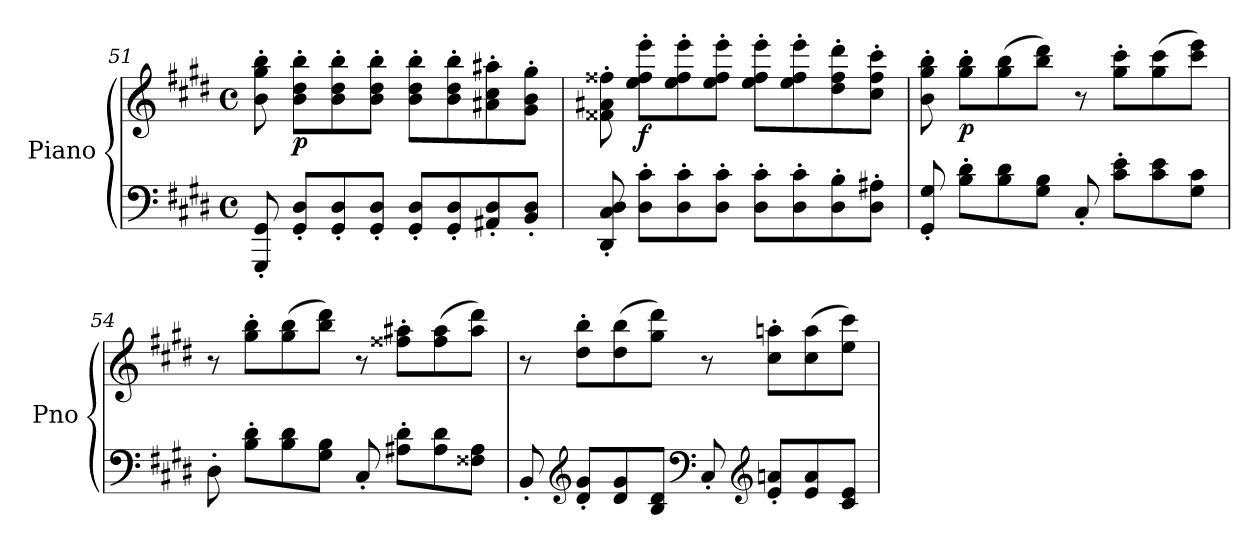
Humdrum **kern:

**kern	**kern	**dynam
*part1	*part1	*part1
*staff2	*staff1	*staff1/2
*I"Piano	*	*
*I'Pno	*	*
*clefF4	*clefG2	*
*k[f#c#g#d#]	*k[f#c#g#d#]	*
*M4/4	*M4/4	*
*met(c)	*met(c)	*
=51	=51	=51
8GGG#/' 8GG#/'	8b\' 8gg#\' 8bb\'	.
!	!	!LO:DY:b
8GG#/' 8D#/'L	8b\' 8dd#\' 8bb\'L	p
8GG#/' 8D#/'	8b\' 8dd#\' 8bb\'	.
8GG#/' 8D#/'J	8b\' 8dd#\' 8bb\'J	.
!	!	!LO:DY:b
8GG#/' 8D#/'L	8b\' 8dd#\' 8bb\'L	other-dynamics
8GG#/' 8D#/'	8b\' 8dd#\' 8bb\'	.
8AA#X/' 8D#/'	8a#X\' 8cc#\' 8aa#X\'	.
8BB/' 8D#/'J	8g#\' 8b\' 8gg#\'J	.
!!LO:PB:g=z
=52	=52	=52
8DD#/' 8C#/' 8D#/'	8f##X\' 8a#X\' 8ff##X\'	.
!	!	!LO:DY:b
8D#\' 8c#\'L	8ee\' 8ff##\' 8eee\'L	f
8D#\' 8c#\'	8ee\' 8ff##\' 8eee\'	.
8D#\' 8c#\'J	8ee\' 8ff##\' 8eee\'J	.
8D#\' 8c#\'L	8ee\' 8ff##\' 8eee\'L	.
8D#\' 8c#\'	8ee\' 8ff##\' 8eee\'	.
8D#\' 8B\'	8dd#\' 8ff##\' 8ddd#\'	.
8D#\' 8A#X\'J	8cc#\' 8ff##\' 8ccc#\'J	.
=53	=53	=53
8GG#/' 8G#/'	8b\' 8gg#\' 8bb\'	.
!	!	!LO:DY:b
8B\' 8d#\'L	8gg#\' 8bb\'L	p
8B\ 8d#\	(8gg#\ 8bb\	.
8G#\ 8B\J	8bb\ 8ddd#\J)	.
8C#'/	8r	.
8c#\' 8e\'L	8gg#\' 8ccc#\'L	.
8c#\ 8e\	(8gg#\ 8ccc#\	.
8G#\ 8c#\J	8ccc#\ 8eee\J)	.
=54	=54	=54
8D#'\	8r	.
8B\' 8d#\'L	8gg#\' 8bb\'L	.
8B\ 8d#\	(8gg#\ 8bb\	.
8G#\ 8B\J	8bb\ 8ddd#\J)	.
8C#'/	8r	.
8A#X\' 8d#\'L	8ff##X\' 8aa#X\'L	.
8A#\ 8d#\	(8ff##\ 8aa#\	.
8F##X\ 8A#\J	8aa#\ 8ddd#\J)	.
=55	=55	=55
8BB'/	8r	.
*clefG2	*	*
!	!	!LO:DY:b
8d#/' 8g#/'L	8dd#\' 8bb\'L	other-dynamics
8d#/ 8g#/	(8dd#\ 8bb\	.
8B/ 8d#/J	8gg#\ 8ddd#\J)	.
*clefF4	*	*
8C#'/	8r	.
*clefG2	*	*
8e/' 8an/'L	8cc#\' 8aan\'L	.
8e/ 8a/	(8cc#\ 8aa\	.
8c#/ 8e/J	8ee\ 8ccc#\J)	.
=	=	=
*-	*-	*-
